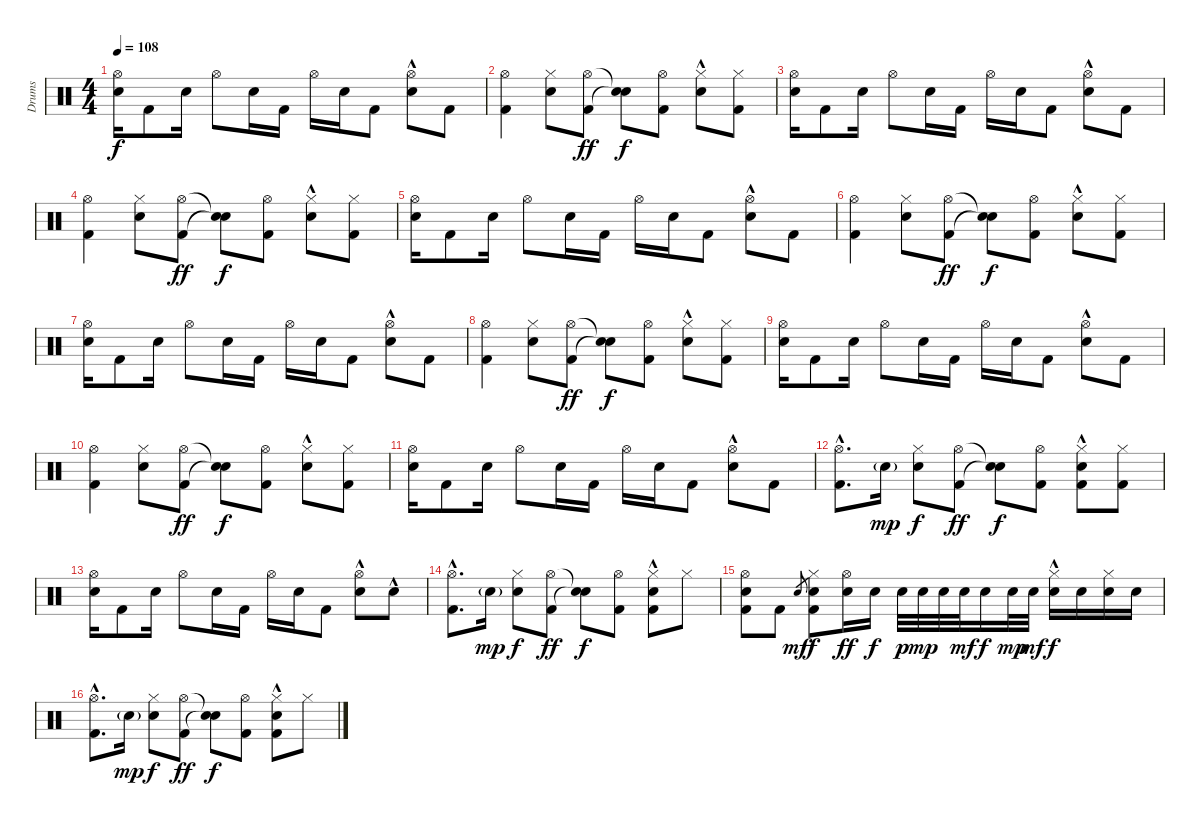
\track ("Drums" "Drums") {instrument percussion}
\staff {score}
\articulation defaults
\ts (4 4)
\tempo 108
\clef neutral
\ks c
("Hi-Hat (open)" "Electric Snare (hit)").16{dy f} "Kick (hit) 2".8 "Electric Snare (hit)".16 "Hi-Hat (open)".8 "Electric Snare (hit)".16 "Kick (hit) 2".16 "Hi-Hat (open)".16 "Electric Snare (hit)".16 "Kick (hit) 2".8 ("Hi-Hat (open)" "Electric Snare (hit)"{hac}).8 "Kick (hit) 2".8 |
("Hi-Hat (open)" "Kick (hit) 2").4 ("Hi-Hat (closed)" "Electric Snare (hit)").8 ("Hi-Hat (open)" "Kick (hit) 2").8{dy ff} ("Snare (hit)"{t} "Snare (hit)"{t}).8{dy f} ("Hi-Hat (open)" "Kick (hit) 2").8 ("Hi-Hat (closed)" "Electric Snare (hit)"{hac}).8 ("Hi-Hat (closed)" "Kick (hit) 2").8 |
("Hi-Hat (open)" "Electric Snare (hit)").16 "Kick (hit) 2".8 "Electric Snare (hit)".16 "Hi-Hat (open)".8 "Electric Snare (hit)".16 "Kick (hit) 2".16 "Hi-Hat (open)".16 "Electric Snare (hit)".16 "Kick (hit) 2".8 ("Hi-Hat (open)" "Electric Snare (hit)"{hac}).8 "Kick (hit) 2".8 |
("Hi-Hat (open)" "Kick (hit) 2").4 ("Hi-Hat (closed)" "Electric Snare (hit)").8 ("Hi-Hat (open)" "Kick (hit) 2").8{dy ff} ("Snare (hit)"{t} "Snare (hit)"{t}).8{dy f} ("Hi-Hat (open)" "Kick (hit) 2").8 ("Hi-Hat (closed)" "Electric Snare (hit)"{hac}).8 ("Hi-Hat (closed)" "Kick (hit) 2").8 |
("Hi-Hat (open)" "Electric Snare (hit)").16 "Kick (hit) 2".8 "Electric Snare (hit)".16 "Hi-Hat (open)".8 "Electric Snare (hit)".16 "Kick (hit) 2".16 "Hi-Hat (open)".16 "Electric Snare (hit)".16 "Kick (hit) 2".8 ("Hi-Hat (open)" "Electric Snare (hit)"{hac}).8 "Kick (hit) 2".8 |
("Hi-Hat (open)" "Kick (hit) 2").4 ("Hi-Hat (closed)" "Electric Snare (hit)").8 ("Hi-Hat (open)" "Kick (hit) 2").8{dy ff} ("Snare (hit)"{t} "Snare (hit)"{t}).8{dy f} ("Hi-Hat (open)" "Kick (hit) 2").8 ("Hi-Hat (closed)" "Electric Snare (hit)"{hac}).8 ("Hi-Hat (closed)" "Kick (hit) 2").8 |
("Hi-Hat (open)" "Electric Snare (hit)").16 "Kick (hit) 2".8 "Electric Snare (hit)".16 "Hi-Hat (open)".8 "Electric Snare (hit)".16 "Kick (hit) 2".16 "Hi-Hat (open)".16 "Electric Snare (hit)".16 "Kick (hit) 2".8 ("Hi-Hat (open)" "Electric Snare (hit)"{hac}).8 "Kick (hit) 2".8 |
("Hi-Hat (open)" "Kick (hit) 2").4 ("Hi-Hat (closed)" "Electric Snare (hit)").8 ("Hi-Hat (open)" "Kick (hit) 2").8{dy ff} ("Snare (hit)"{t} "Snare (hit)"{t}).8{dy f} ("Hi-Hat (open)" "Kick (hit) 2").8 ("Hi-Hat (closed)" "Electric Snare (hit)"{hac}).8 ("Hi-Hat (closed)" "Kick (hit) 2").8 |
("Hi-Hat (open)" "Electric Snare (hit)").16 "Kick (hit) 2".8 "Electric Snare (hit)".16 "Hi-Hat (open)".8 "Electric Snare (hit)".16 "Kick (hit) 2".16 "Hi-Hat (open)".16 "Electric Snare (hit)".16 "Kick (hit) 2".8 ("Hi-Hat (open)" "Electric Snare (hit)"{hac}).8 "Kick (hit) 2".8 |
("Hi-Hat (open)" "Kick (hit) 2").4 ("Hi-Hat (closed)" "Electric Snare (hit)").8 ("Hi-Hat (open)" "Kick (hit) 2").8{dy ff} ("Snare (hit)"{t} "Snare (hit)"{t}).8{dy f} ("Hi-Hat (open)" "Kick (hit) 2").8 ("Hi-Hat (closed)" "Electric Snare (hit)"{hac}).8 ("Hi-Hat (closed)" "Kick (hit) 2").8 |
("Hi-Hat (open)" "Electric Snare (hit)").16 "Kick (hit) 2".8 "Electric Snare (hit)".16 "Hi-Hat (open)".8 "Electric Snare (hit)".16 "Kick (hit) 2".16 "Hi-Hat (open)".16 "Electric Snare (hit)".16 "Kick (hit) 2".8 ("Hi-Hat (open)" "Electric Snare (hit)"{hac}).8 "Kick (hit) 2".8 |
("Hi-Hat (open)"{hac} "Kick (hit) 2"{hac}).8{d} "Electric Snare (hit)"{g}.16{dy mp} ("Hi-Hat (closed)" "Electric Snare (hit)").8{dy f} ("Hi-Hat (open)" "Kick (hit) 2").8{dy ff} ("Snare (hit)"{t} "Snare (hit)"{t}).8{dy f} ("Hi-Hat (open)" "Kick (hit) 2").8 ("Hi-Hat (closed)" "Electric Snare (hit)"{hac} "Kick (hit) 2"{hac}).8 ("Hi-Hat (closed)" "Kick (hit) 2").8 |
("Hi-Hat (open)" "Electric Snare (hit)").16 "Kick (hit) 2".8 "Electric Snare (hit)".16 "Hi-Hat (open)".8 "Electric Snare (hit)".16 "Kick (hit) 2".16 "Hi-Hat (open)".16 "Electric Snare (hit)".16 "Kick (hit) 2".8 ("Hi-Hat (open)" "Electric Snare (hit)"{hac}).8 "Electric Snare (hit)"{hac}.8 |
("Hi-Hat (open)"{hac} "Kick (hit) 2"{hac}).8{d} "Electric Snare (hit)"{g}.16{dy mp} ("Hi-Hat (closed)" "Electric Snare (hit)").8{dy f} ("Hi-Hat (open)" "Kick (hit) 2").8{dy ff} ("Snare (hit)"{t} "Snare (hit)"{t}).8{dy f} ("Hi-Hat (open)" "Kick (hit) 2").8 ("Hi-Hat (closed)" "Electric Snare (hit)"{hac} "Kick (hit) 2"{hac}).8 "Hi-Hat (closed)".8 |
("Hi-Hat (open)" "Electric Snare (hit)" "Kick (hit) 2").8 "Kick (hit) 2".8 "Electric Snare (hit)".8{gr dy mf} ("Hi-Hat (closed)" "Electric Snare (hit)" "Kick (hit) 2").8{dy f} ("Hi-Hat (open)" "Electric Snare (hit)").16{dy ff} "Electric Snare (hit)".16{dy f} "Electric Snare (hit)".32{dy p} "Electric Snare (hit)".32{dy mp} "Electric Snare (hit)".32 "Electric Snare (hit)".32{dy mf} "Electric Snare (hit)".16{dy f} "Electric Snare (hit)".32{dy mp} "Electric Snare (hit)".32{dy mf} ("Hi-Hat (closed)" "Electric Snare (hit)"{hac}).16{dy f} "Electric Snare (hit)".16 ("Hi-Hat (closed)" "Electric Snare (hit)").16 "Electric Snare (hit)".16 |
("Hi-Hat (open)"{hac} "Kick (hit) 2"{hac}).8{d} "Electric Snare (hit)"{g}.16{dy mp} ("Hi-Hat (closed)" "Electric Snare (hit)").8{dy f} ("Hi-Hat (open)" "Kick (hit) 2").8{dy ff} ("Snare (hit)"{t} "Snare (hit)"{t}).8{dy f} ("Hi-Hat (open)" "Kick (hit) 2").8 ("Hi-Hat (closed)" "Electric Snare (hit)"{hac} "Kick (hit) 2"{hac}).8 "Hi-Hat (closed)".8
